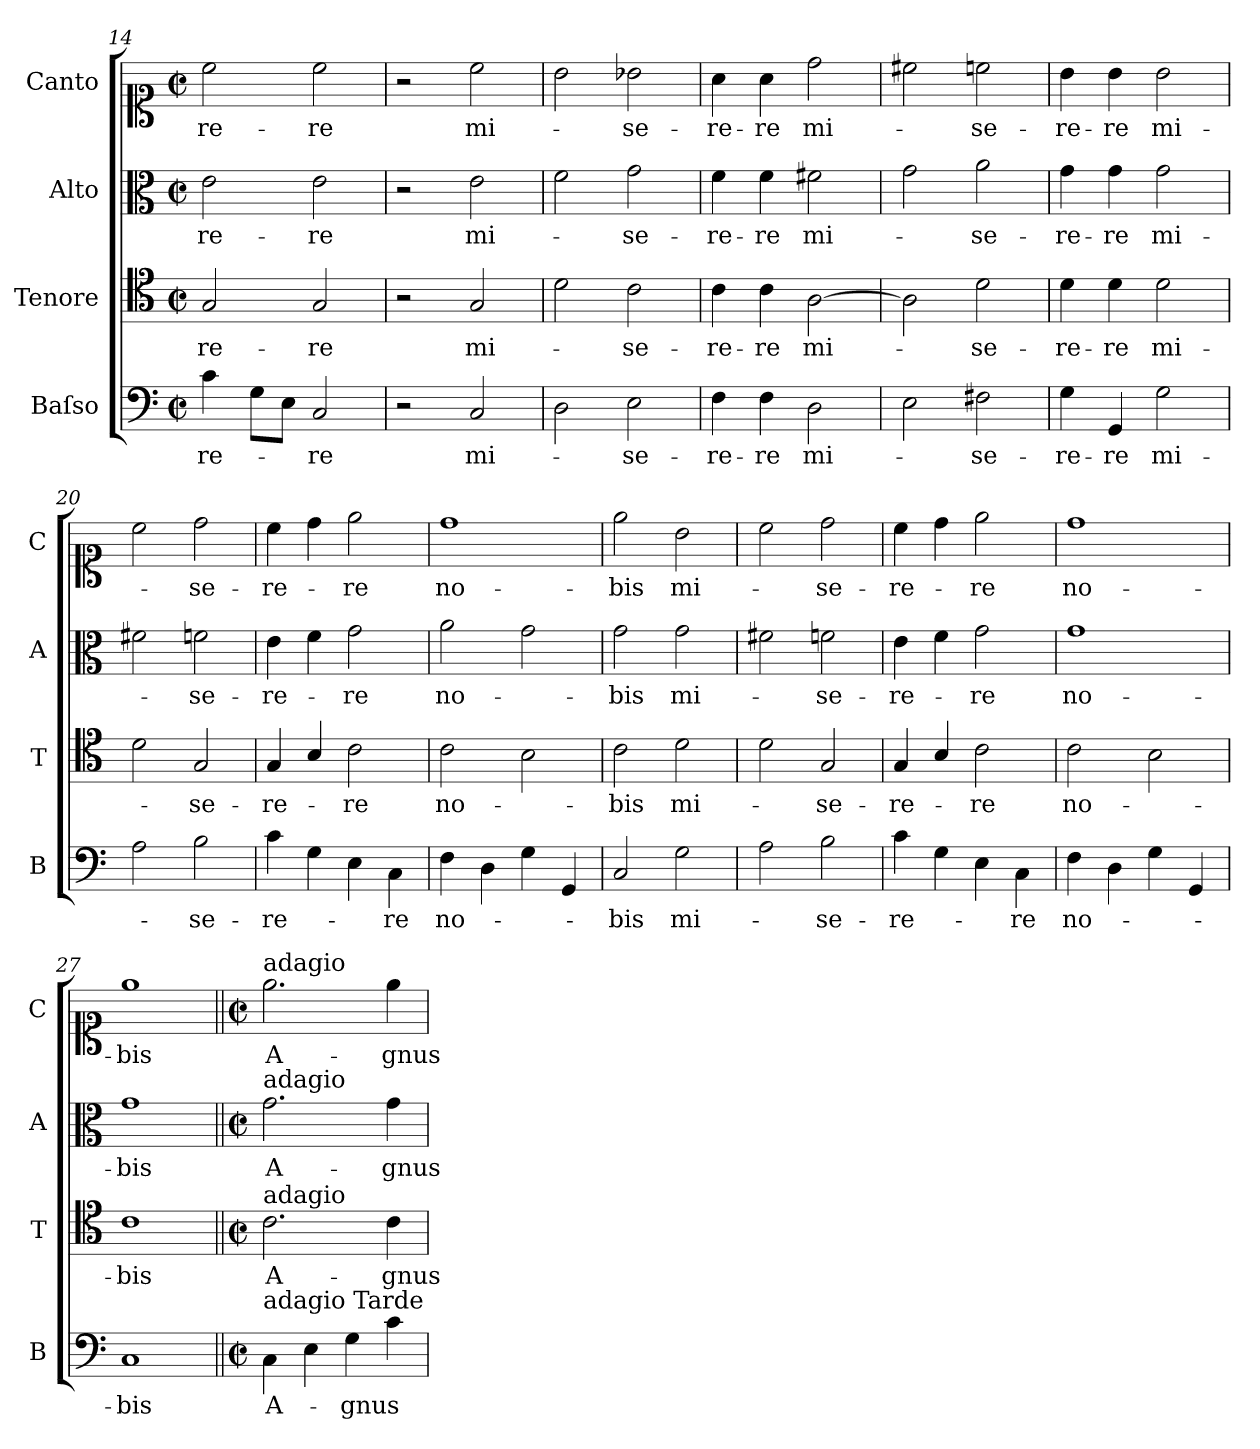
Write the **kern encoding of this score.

**kern	**text	**kern	**text	**kern	**text	**kern	**text
*part4	*part4	*part3	*part3	*part2	*part2	*part1	*part1
*staff4	*staff4	*staff3	*staff3	*staff2	*staff2	*staff1	*staff1
*I"Baſso	*	*I"Tenore	*	*I"Alto	*	*I"Canto	*
*I'B	*	*I'T	*	*I'A	*	*I'C	*
*clefF4	*	*clefC4	*	*clefC3	*	*clefC1	*
*k[]	*	*k[]	*	*k[]	*	*k[]	*
*C:	*	*C:	*	*C:	*	*C:	*
*M2/2	*	*M2/2	*	*M2/2	*	*M2/2	*
*met(c|)	*	*met(c|)	*	*met(c|)	*	*met(c|)	*
=14	=14	=14	=14	=14	=14	=14	=14
4c\	-re-	2G/	-re-	2e\	-re-	2cc\	-re-
8G\L	.	.	.	.	.	.	.
8E\J	.	.	.	.	.	.	.
2C/	-re	2G/	-re	2e\	-re	2cc\	-re
=15	=15	=15	=15	=15	=15	=15	=15
2r	.	2r	.	2r	.	2r	.
2C/	mi-	2G/	mi-	2e\	mi-	2cc\	mi-
=16	=16	=16	=16	=16	=16	=16	=16
2D\	.	2d\	.	2f\	.	2b\	.
2E\	-se-	2c\	-se-	2g\	-se-	2b-X\	-se-
=17	=17	=17	=17	=17	=17	=17	=17
4F\	-re-	4c\	-re-	4f\	-re-	4a\	-re-
4F\	-re	4c\	-re	4f\	-re	4a\	-re
2D\	mi-	[2A\	mi-	2f#X\	mi-	2dd\	mi-
=18	=18	=18	=18	=18	=18	=18	=18
2E\	.	2A\]	.	2g\	.	2cc#X\	.
2F#X\	-se-	2d\	-se-	2a\	-se-	2ccn\	-se-
=19	=19	=19	=19	=19	=19	=19	=19
4G\	-re-	4d\	-re-	4g\	-re-	4b\	-re-
4GG/	-re	4d\	-re	4g\	-re	4b\	-re
2G\	mi-	2d\	mi-	2g\	mi-	2b\	mi-
=20	=20	=20	=20	=20	=20	=20	=20
2A\	.	2d\	.	2f#X\	.	2cc\	.
2B\	-se-	2G/	-se-	2fn\	-se-	2dd\	-se-
=21	=21	=21	=21	=21	=21	=21	=21
4c\	-re-	4G/	-re-	4e\	-re-	4cc\	-re-
4G\	.	4B/	.	4f\	.	4dd\	.
4E\	.	2c\	-re	2g\	-re	2ee\	-re
4C\	-re	.	.	.	.	.	.
=22	=22	=22	=22	=22	=22	=22	=22
4F\	no-	2c\	no-	2a\	no-	1dd	no-
4D\	.	.	.	.	.	.	.
4G\	.	2B\	.	2g\	.	.	.
4GG/	.	.	.	.	.	.	.
=23	=23	=23	=23	=23	=23	=23	=23
2C/	-bis	2c\	-bis	2g\	-bis	2ee\	-bis
2G\	mi-	2d\	mi-	2g\	mi-	2b\	mi-
=24	=24	=24	=24	=24	=24	=24	=24
2A\	.	2d\	.	2f#X\	.	2cc\	.
2B\	-se-	2G/	-se-	2fn\	-se-	2dd\	-se-
=25	=25	=25	=25	=25	=25	=25	=25
4c\	-re-	4G/	-re-	4e\	-re-	4cc\	-re-
4G\	.	4B/	.	4f\	.	4dd\	.
4E\	.	2c\	-re	2g\	-re	2ee\	-re
4C\	-re	.	.	.	.	.	.
=26	=26	=26	=26	=26	=26	=26	=26
4F\	no-	2c\	no-	1g	no-	1dd	no-
4D\	.	.	.	.	.	.	.
4G\	.	2B\	.	.	.	.	.
4GG/	.	.	.	.	.	.	.
=27	=27	=27	=27	=27	=27	=27	=27
1C	-bis	1c	-bis	1g	-bis	1ee	-bis
=28||	=28||	=28||	=28||	=28||	=28||	=28||	=28||
*M2/2	*	*M2/2	*	*M2/2	*	*M2/2	*
*met(c|)	*	*met(c|)	*	*met(c|)	*	*met(c|)	*
!	!	!	!	!	!	!LO:TX:a:t=adagio	!
!	!	!	!	!LO:TX:a:t=adagio	!	!	!
!	!	!LO:TX:a:t=adagio	!	!	!	!	!
!LO:TX:a:t=adagio Tarde	!	!	!	!	!	!	!
4C\	A-	2.c\	A-	2.g\	A-	2.ee\	A-
4E\	.	.	.	.	.	.	.
4G\	-gnus	.	.	.	.	.	.
4c\	.	4c\	-gnus	4g\	-gnus	4ee\	-gnus
=	=	=	=	=	=	=	=
*-	*-	*-	*-	*-	*-	*-	*-
